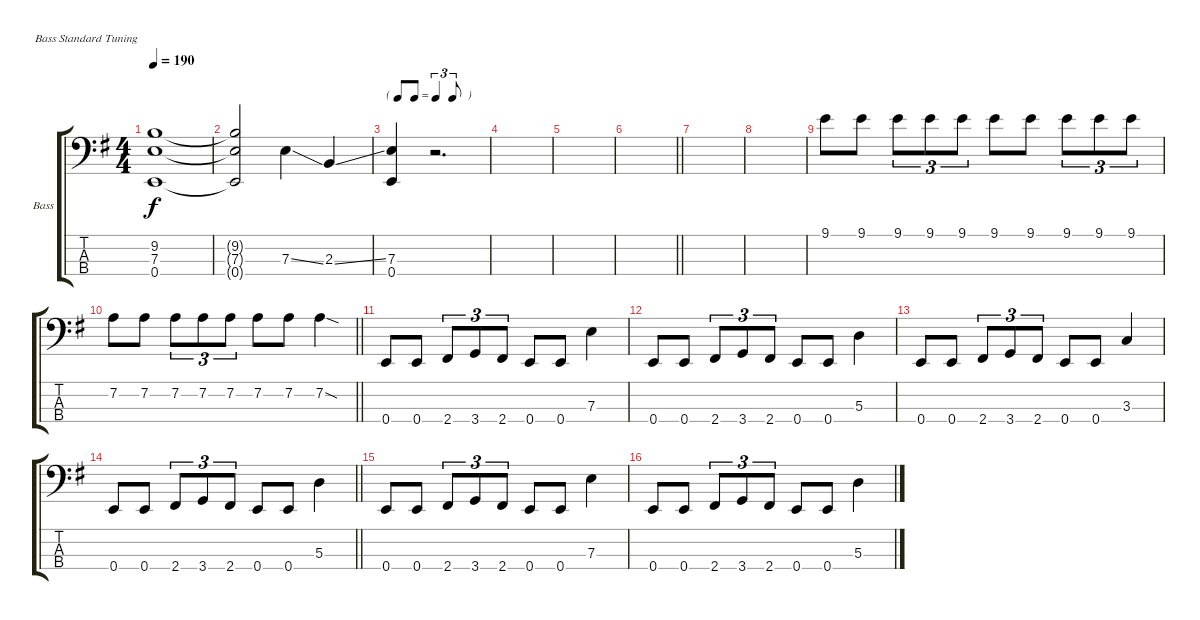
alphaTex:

\bracketExtendMode groupsimilarinstruments
\firstSystemTrackNameOrientation horizontal
\otherSystemsTrackNameOrientation horizontal
\track ("Bass" "Bass") {instrument electricbassfinger}
\staff {score tabs}
\tuning (G2 D2 A1 E1)
\ts (4 4)
\tempo 190
\clef f4
\scale
0.241245
\ks g
(9.2 7.3 0.4).1{dy f} |
\scale
0.412451 (9.2{t} 7.3{t} 0.4{t}).2 7.3{ss}.4 2.3{ss}.4 |
\tf triplet8th
\scale
0.346304 (7.3 0.4).4 r.2{d} |
\scale
0.333333 |
\scale
0.333333 |
\scale
0.333333
\barLineRight lightlight
|
\scale
0.185629 |
\scale
0.185629 |
\scale
0.628743 9.1.8 9.1.8 9.1.8{tu (3 2)} 9.1.8{tu (3 2)} 9.1.8{tu (3 2)} 9.1.8 9.1.8 9.1.8{tu (3 2)} 9.1.8{tu (3 2)} 9.1.8{tu (3 2)} |
\scale
0.333333
\barLineRight lightlight
7.2.8 7.2.8 7.2.8{tu (3 2)} 7.2.8{tu (3 2)} 7.2.8{tu (3 2)} 7.2.8 7.2.8 7.2{sod}.4 |
\scale
0.333333 0.4.8 0.4.8 2.4.8{tu (3 2)} 3.4.8{tu (3 2)} 2.4.8{tu (3 2)} 0.4.8 0.4.8 7.3.4 |
\scale
0.333333 0.4.8 0.4.8 2.4.8{tu (3 2)} 3.4.8{tu (3 2)} 2.4.8{tu (3 2)} 0.4.8 0.4.8 5.3.4 |
\scale
0.333333 0.4.8 0.4.8 2.4.8{tu (3 2)} 3.4.8{tu (3 2)} 2.4.8{tu (3 2)} 0.4.8 0.4.8 3.3.4 |
\scale
0.333333
\barLineRight lightlight
0.4.8 0.4.8 2.4.8{tu (3 2)} 3.4.8{tu (3 2)} 2.4.8{tu (3 2)} 0.4.8 0.4.8 5.3.4 |
\scale
0.333333 0.4.8 0.4.8 2.4.8{tu (3 2)} 3.4.8{tu (3 2)} 2.4.8{tu (3 2)} 0.4.8 0.4.8 7.3.4 |
\scale
0.333333 0.4.8 0.4.8 2.4.8{tu (3 2)} 3.4.8{tu (3 2)} 2.4.8{tu (3 2)} 0.4.8 0.4.8 5.3.4
